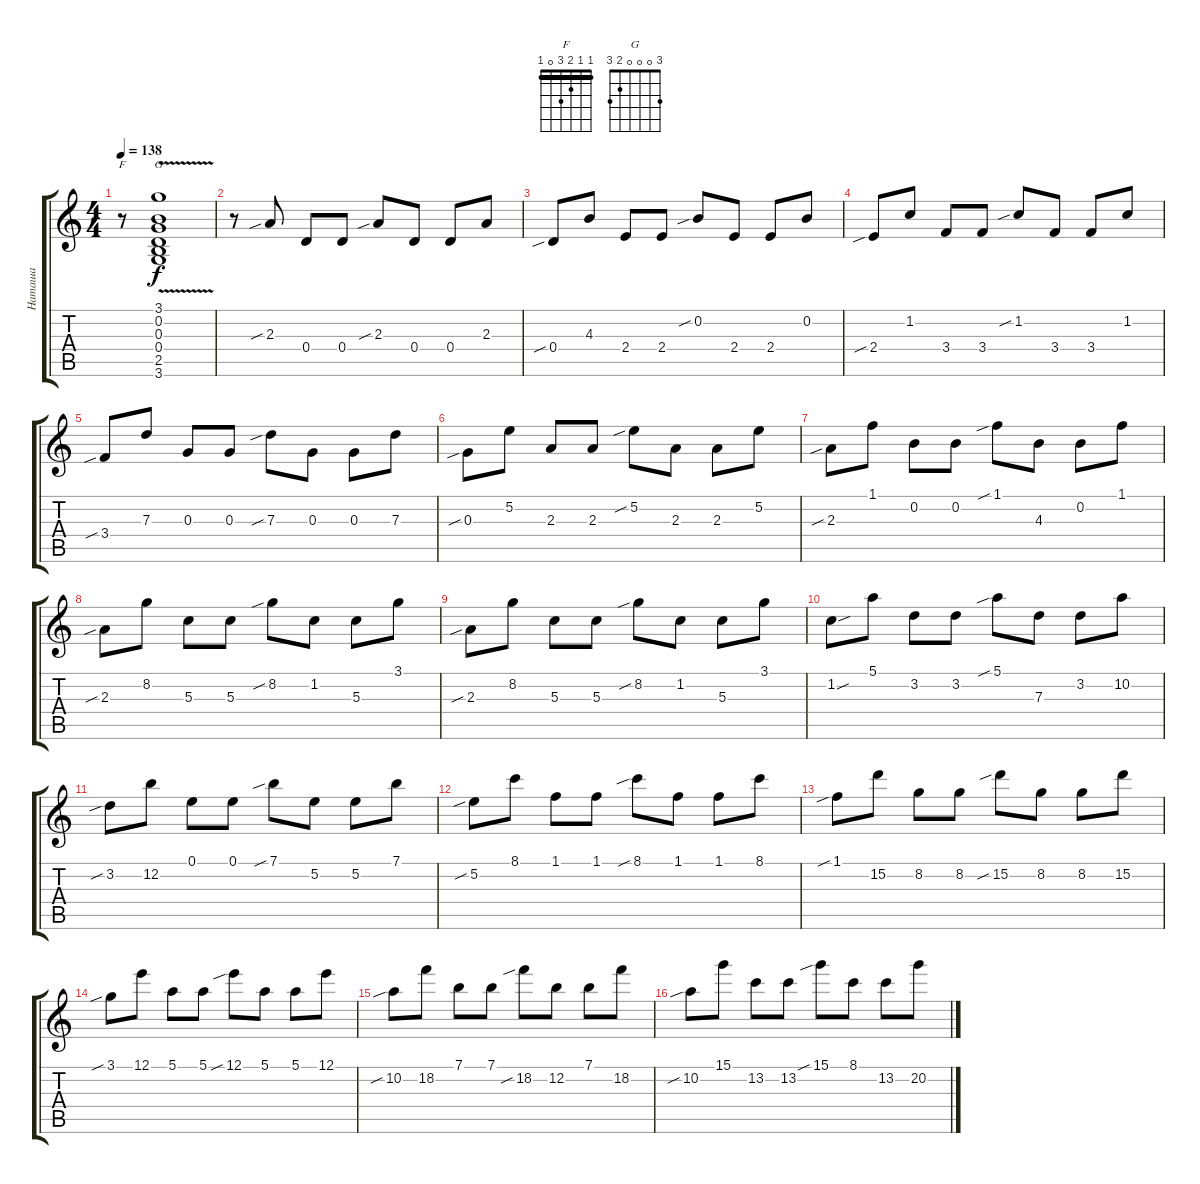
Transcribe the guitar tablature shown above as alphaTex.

\track ("Наташа" "Наташа") {instrument distortionguitar}
\staff {score tabs}
\tuning (E4 B3 G3 D3 A2 E2) {hide}
\chord ("F" 1 1 2 3 0 1) {barre 1}
\chord ("G" 3 0 0 0 2 3)
\ts (4 4)
\tempo 138
\clef g2
\ks c
r.8{ch "F" dy f} (3.1 0.2 0.3 0.4 2.5{v} 3.6).1{ch "G"} |
r.8 2.3{sib}.8{volume 16} 0.4.8 0.4.8 2.3{sib}.8 0.4.8 0.4.8 2.3.8 |
0.4{sib}.8 4.3.8 2.4.8 2.4.8 0.2{sib}.8 2.4.8 2.4.8 0.2.8 |
2.4{sib}.8 1.2.8 3.4.8 3.4.8 1.2{sib}.8 3.4.8 3.4.8 1.2.8 |
3.4{sib}.8 7.3.8 0.3.8 0.3.8 7.3{sib}.8 0.3.8 0.3.8 7.3.8 |
0.3{sib}.8 5.2.8 2.3.8 2.3.8 5.2{sib}.8 2.3.8 2.3.8 5.2.8 |
2.3{sib}.8 1.1.8 0.2.8 0.2.8 1.1{sib}.8 4.3.8 0.2.8 1.1.8 |
2.3{sib}.8 8.2.8 5.3.8 5.3.8 8.2{sib}.8 1.2.8 5.3.8 3.1.8 |
2.3{sib}.8 8.2.8 5.3.8 5.3.8 8.2{sib}.8 1.2.8 5.3.8 3.1.8 |
1.2{sou}.8{volume 11} 5.1.8 3.2.8 3.2.8 5.1{sib}.8 7.3.8 3.2.8 10.2.8 |
3.2{sib}.8 12.2.8 0.1.8 0.1.8 7.1{sib}.8 5.2.8 5.2.8 7.1.8 |
5.2{sib}.8 8.1.8 1.1.8 1.1.8 8.1{sib}.8 1.1.8 1.1.8 8.1.8 |
1.1{sib}.8 15.2.8 8.2.8 8.2.8 15.2{sib}.8 8.2.8 8.2.8 15.2.8 |
3.1{sib}.8 12.1.8 5.1.8 5.1.8 12.1{sib}.8 5.1.8 5.1.8 12.1.8 |
10.2{sib}.8 18.2.8 7.1.8 7.1.8 18.2{sib}.8 12.2.8 7.1.8 18.2.8 |
10.2{sib}.8 15.1.8 13.2.8 13.2.8 15.1{sib}.8 8.1.8 13.2.8 20.2.8
